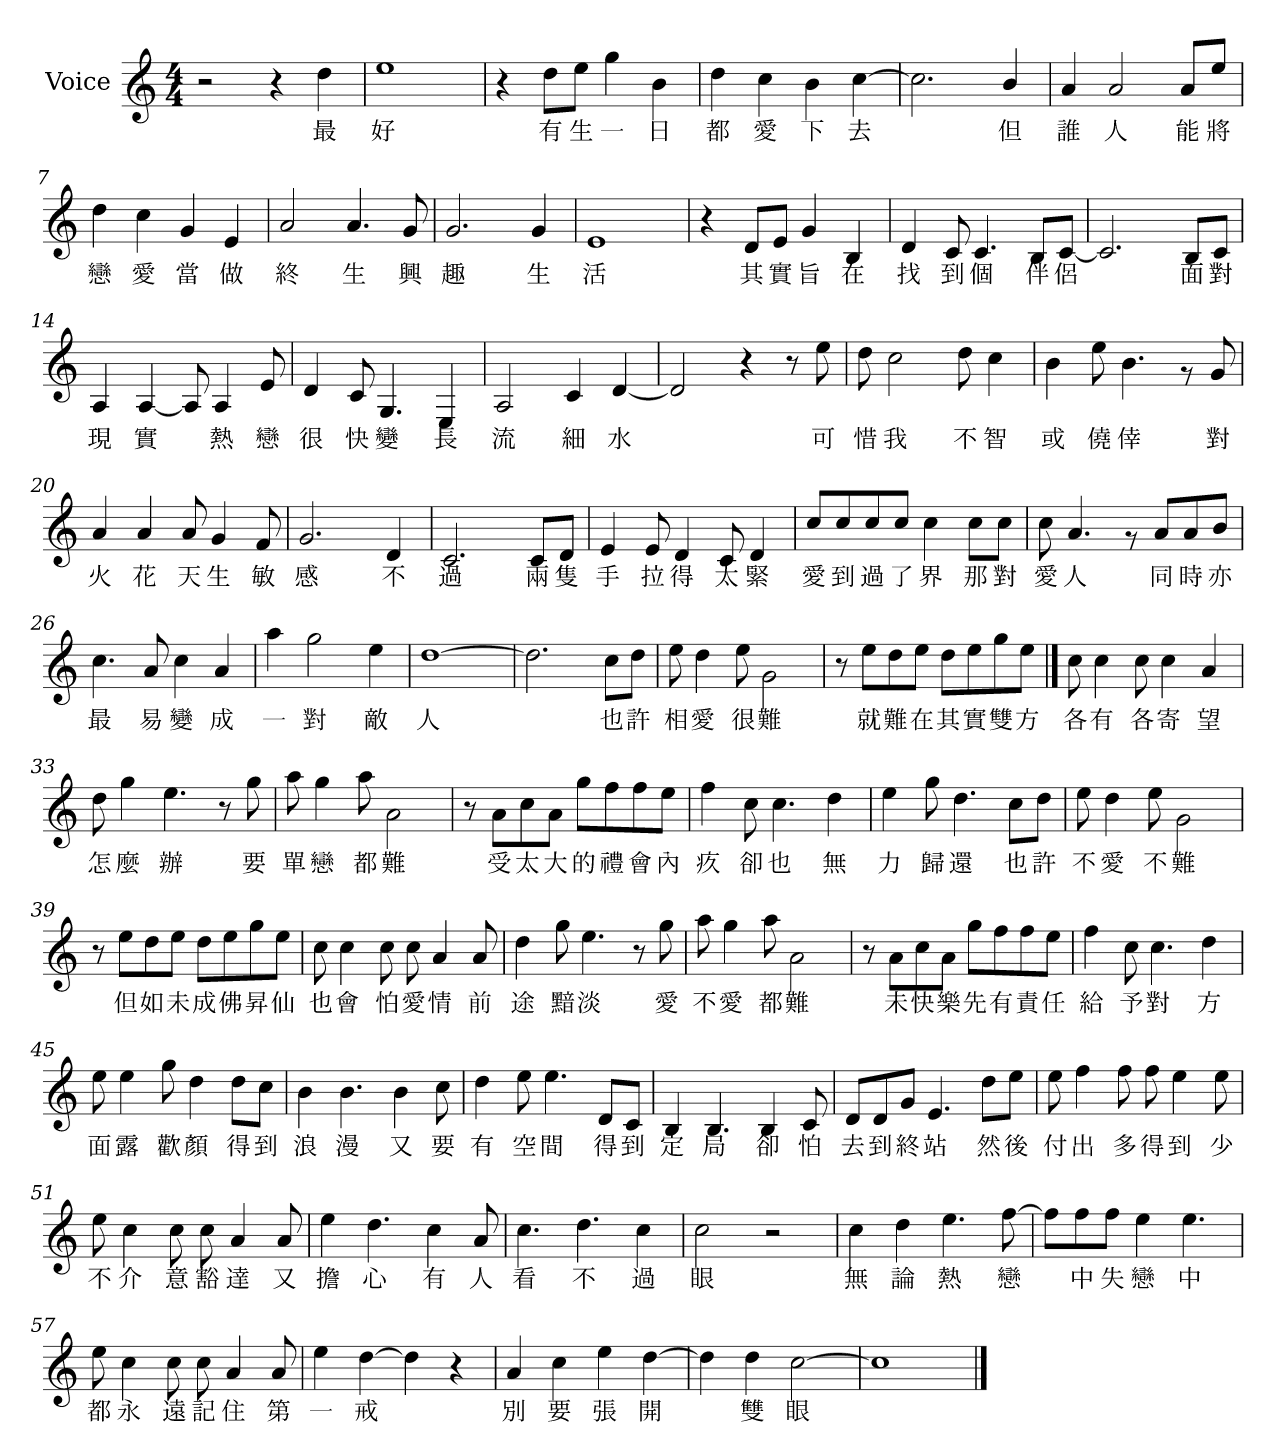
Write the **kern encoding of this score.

**kern	**text
*part1	*part1
*staff1	*staff1
*I"Voice	*
*I'V	*
*clefG2	*
*k[]	*
*M4/4	*
*MM65	*
=1	=1
2r	.
4r	.
4dd\	最
=2	=2
1ee	好
=3	=3
4r	.
8dd\L	有
8ee\J	生
4gg\	一
4b\	日
=4	=4
4dd\	都
4cc\	愛
4b\	下
[4cc\	去
=5	=5
2.cc\]	.
4b/	但
=6	=6
4a/	誰
2a/	人
8a/L	能
8ee/J	將
=7	=7
4dd\	戀
4cc\	愛
4g/	當
4e/	做
!!LO:LB:g=z
=8	=8
2a/	終
4.a/	生
8g/	興
=9	=9
2.g/	趣
4g/	生
=10	=10
1e	活
=11	=11
4r	.
8d/L	其
8e/J	實
4g/	旨
4B/	在
=12	=12
4d/	找
8c/	到
4.c/	個
8B/L	伴
[8c/J	侶
=13	=13
2.c/]	.
8B/L	面
8c/J	對
=14	=14
4A/	現
[4A/	實
8A/]	.
4A/	熱
8e/	戀
!!LO:LB:g=z
=15	=15
4d/	很
8c/	快
4.G/	變
4E/	長
=16	=16
2A/	流
4c/	細
[4d/	水
=17	=17
2d/]	.
4r	.
8r	.
8ee\	可
=18	=18
8dd\	惜
2cc\	我
8dd\	不
4cc\	智
=19	=19
4b\	或
8ee\	僥
4.b\	倖
8rg	.
8g/	對
=20	=20
4a/	火
4a/	花
8a/	天
4g/	生
8f/	敏
!!LO:LB:g=z
=21	=21
2.g/	感
4d/	不
=22	=22
2.c/	過
8c/L	兩
8d/J	隻
=23	=23
4e/	手
8e/	拉
4d/	得
8c/	太
4d/	緊
=24	=24
8cc/L	愛
8cc/	到
8cc/	過
8cc/J	了
4cc\	界
8cc\L	那
8cc\J	對
=25	=25
8cc\	愛
4.a/	人
8rg	.
8a/L	同
8a/	時
8b/J	亦
=26	=26
4.cc\	最
8a/	易
4cc\	變
4a/	成
!!LO:LB:g=z
=27	=27
4aa\	一
2gg\	對
4ee\	敵
=28	=28
[1dd	人
=29	=29
2.dd\]	.
8cc\L	也
8dd\J	許
=30	=30
8ee\	相
4dd\	愛
8ee\	很
2g\	難
=31	=31
8r	.
8ee\L	就
8dd\	難
8ee\J	在
8dd\L	其
8ee\	實
8gg\	雙
8ee\J	方
==32	==32
8cc\	各
4cc\	有
8cc\	各
4cc\	寄
4a/	望
!!LO:LB:g=z
=33	=33
8dd\	怎
4gg\	麼
4.ee\	辦
8r	.
8gg\	要
=34	=34
8aa\	單
4gg\	戀
8aa\	都
2a\	難
=35	=35
8r	.
8a\L	受
8cc\	太
8a\J	大
8gg\L	的
8ff\	禮
8ff\	會
8ee\J	內
=36	=36
4ff\	疚
8cc\	卻
4.cc\	也
4dd\	無
=37	=37
4ee\	力
8gg\	歸
4.dd\	還
8cc\L	也
8dd\J	許
=38	=38
8ee\	不
4dd\	愛
8ee\	不
2g\	難
!!LO:LB:g=z
=39	=39
8r	.
8ee\L	但
8dd\	如
8ee\J	未
8dd\L	成
8ee\	佛
8gg\	昇
8ee\J	仙
=40	=40
8cc\	也
4cc\	會
8cc\	怕
8cc\	愛
4a/	情
8a/	前
=41	=41
4dd\	途
8gg\	黯
4.ee\	淡
8r	.
8gg\	愛
=42	=42
8aa\	不
4gg\	愛
8aa\	都
2a\	難
=43	=43
8r	.
8a\L	未
8cc\	快
8a\J	樂
8gg\L	先
8ff\	有
8ff\	責
8ee\J	任
!!LO:LB:g=z
=44	=44
4ff\	給
8cc\	予
4.cc\	對
4dd\	方
=45	=45
8ee\	面
4ee\	露
8gg\	歡
4dd\	顏
8dd\L	得
8cc\J	到
=46	=46
4b\	浪
4.b\	漫
4b\	又
8cc\	要
=47	=47
4dd\	有
8ee\	空
4.ee\	間
8d/L	得
8c/J	到
=48	=48
4B/	定
4.B/	局
4B/	卻
8c/	怕
=49	=49
8d/L	去
8d/	到
8g/J	終
4.e/	站
8dd\L	然
8ee\J	後
!!LO:LB:g=z
=50	=50
8ee\	付
4ff\	出
8ff\	多
8ff\	得
4ee\	到
8ee\	少
=51	=51
8ee\	不
4cc\	介
8cc\	意
8cc\	豁
4a/	達
8a/	又
=52	=52
4ee\	擔
4.dd\	心
4cc\	有
8a/	人
=53	=53
4.cc\	看
4.dd\	不
4cc\	過
=54	=54
2cc\	眼
2r	.
=55	=55
4cc\	無
4dd\	論
4.ee\	熱
[8ff\	戀
!!LO:LB:g=z
=56	=56
8ff\L]	.
8ff\	中
8ff\J	失
4ee\	戀
4.ee\	中
=57	=57
8ee\	都
4cc\	永
8cc\	遠
8cc\	記
4a/	住
8a/	第
=58	=58
4ee\	一
[4dd\	戒
4dd\]	.
4r	.
=59	=59
4a/	別
4cc\	要
4ee\	張
[4dd\	開
=60	=60
4dd\]	.
4dd\	雙
[2cc\	眼
=61	=61
1cc]	.
==	==
*-	*-
